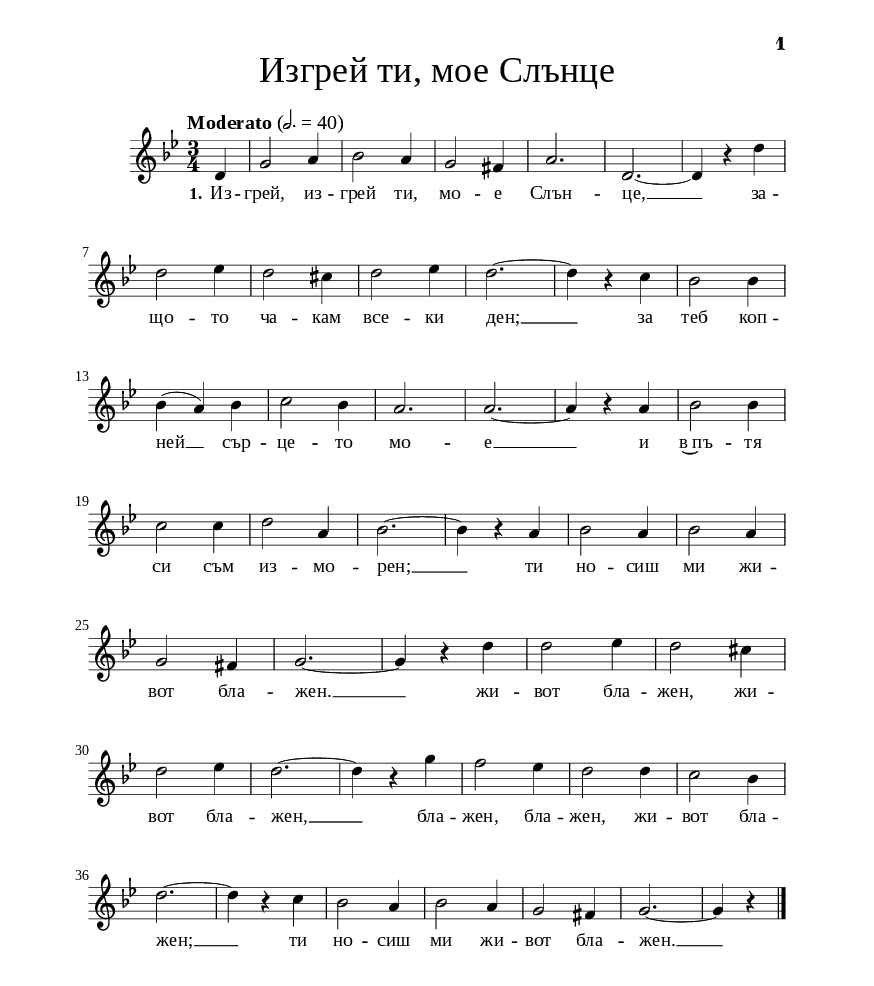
\version "2.24.4"

% include paper part and global functions
\include "include/globals.ily"

\bookpart {

  \label #'ref030
  \tocItem \markup "Изгрей ти, мое Слънце"
  \include "include/bookpart-paper.ily"
  \score {
    \include "include/score-layout.ily"

    \new Voice \absolute {
      \clef treble
      \key g \minor
      \time 3/4
      \tempoFunc "Moderato" 2. "40"
      \autoBeamOff
      \partial 4

      d'4 | g'2 a'4 | bes'2 a'4 | g'2 fis'4 | a'2. | d'2. ~ | d'4 r d'' \break
      d''2 es''4 | d''2 cis''4 | d''2 es''4 | d''2. ~ | d''4 r c'' | bes'2 bes'4 \break |
      bes'4 ( a' ) bes' | c''2 bes'4 | a'2. | a'2. ~ | a'4 r a' |  bes'2 bes'4 \break |
      c''2 c''4 | d''2 a'4 |  bes'2. ~ |  bes'4 r a' |  bes'2 a'4 |  bes'2 a'4 \break |
      g'2 fis'4 | g'2. ~ | g'4 r d'' | d''2 es''4 | d''2 cis''4 \break |
      d''2 es''4 | d''2. ~ | d''4 r g'' | f''2 es''4 | d''2 d''4 | c''2 bes'4 \break |
      d''2.~ | d''4 r c'' | bes'2 a'4 | bes'2 a'4 | g'2 fis'4 | g'2.~ | g'4 r4 \bar "|."\break
    }



    \addlyrics {
      \set stanza = "1." Из -- грей,
      из -- грей ти, мо -- е Слън -- це, __  за -- що --
      то ча -- кам все -- ки ден; __ за теб коп -- ней __ сър -- це -- то мо -- е __ и в~пъ -- тя си съм из
      -- мо -- рен; __  ти но -- сиш ми жи -- вот бла --
      жен.  __ жи -- вот бла -- жен, жи -- вот бла -- жен, __
      бла -- жен, бла -- жен, жи -- вот бла -- жен; __ ти
      но -- сиш ми жи -- вот бла -- жен. __
    }

    \header {
      title = \titleFunc #'ref_desc_2 "Изгрей ти, мое Слънце" "Izgrej ti, moe Slănce"
    }

    \midi{}

  } % score

  \pageBreak

  \markup \vspace #1

  \markup \abs-fontsize #11 {
    \override #`(baseline-skip . ,bgCoupletBaselineSkip)

    \fill-line {
      \column {
        \line {
          \bold "2."
          \column {
            "Огрей небето и Земята,"
            "лазурни поднебесен шир,"
            "развесели ми днес душата"
            "с трептенията си безспир."
            "О, дай ми тоз живот и мир!"
          }
        }
        \vspace #1
        \line{ \italic"    Припев:"}
        %\vspace #0.3
        \line {
          "   "
          \column {
            "Живот и мир, живот и мир,"
            "и мир, и мир, живот и мир,"
            "о, дай ми тоз живот и мир!"
          }
        }
        \vspace #1
        \line {
          \bold "3."
          \column {
            "Единствено си ти, което"
            "изпълваш всичко със Любов"
            "и подновяваш всичко вехто;"
            "светът чрез теб ще бъде нов;"
            "ти вечно си свята Любов."
          }
        }

        \vspace #1
        \line{ \italic"    Припев:"}
        %\vspace #0.3
        \line {
          "   "
          \column {
            "Света Любов, света Любов,"
            "Любов, Любов, света Любов,"
            "ти вечно си света Любов."
          }
        }
      }
    }
  }
} % bookpart
